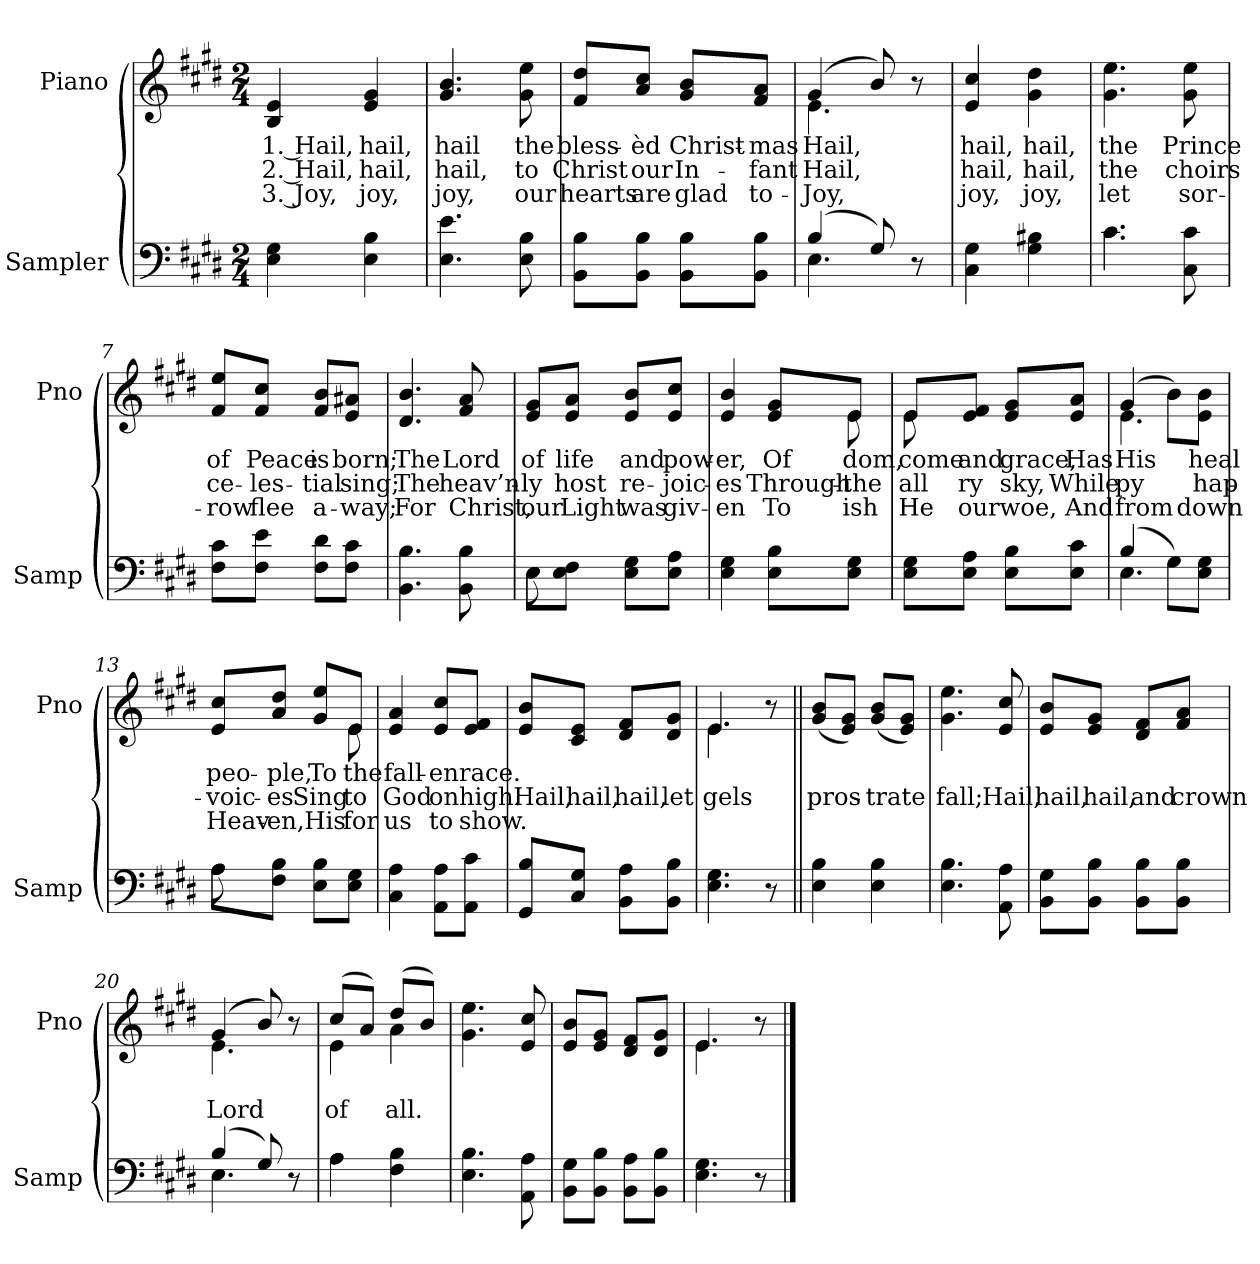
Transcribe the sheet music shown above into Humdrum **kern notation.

**kern	**kern	**text	**text	**text
*part2	*part1	*part1	*part1	*part1
*staff2	*staff1	*staff1	*staff1	*staff1
*I"Sampler	*I"Piano	*	*	*
*I'Samp	*I'Pno	*	*	*
*clefF4	*clefG2	*	*	*
*k[f#c#g#d#]	*k[f#c#g#d#]	*	*	*
*E:	*E:	*	*	*
*M2/4	*M2/4	*	*	*
=1	=1	=1	=1	=1
4E 4G#	4B 4e	1. Hail,	2. Hail,	3. Joy,
4E 4B	4e 4g#	hail,	hail,	joy,
=2	=2	=2	=2	=2
4.E 4.e	4.g# 4.b	hail	hail,	joy,
8E 8B	8g# 8ee	the	to	our
=3	=3	=3	=3	=3
8BB\ 8B\L	8f#/ 8dd#/L	bless-	Christ	hearts
8BB\ 8B\J	8a/ 8cc#/J	-èd	our	are
8BB\ 8B\L	8g#/ 8b/L	Christ-	In-	glad
8BB\ 8B\J	8f#/ 8a/J	-mas	-fant	to-
=4	=4	=4	=4	=4
*^	*^	*	*	*
(4B/	4.E	(4g#/	4.e	Hail,	Hail,	Joy,
8G#/)	.	8b/)	.	.	.	.
8r	8ryy	8r	8ryy	.	.	.
*v	*v	*	*	*	*	*
*	*v	*v	*	*	*
=5	=5	=5	=5	=5
4C# 4G#	4e 4cc#	hail,	hail,	joy,
4G# 4B#X	4g# 4dd#	hail,	hail,	joy,
=6	=6	=6	=6	=6
*^	*	*	*	*
4.c#\	4.c#	4.g# 4.ee	the	the	let
8C# 8c#	8ryy	8g# 8ee	Prince	choirs	sor-
*v	*v	*	*	*	*
=7	=7	=7	=7	=7
8F#\ 8c#\L	8f#/ 8ee/L	of	ce-	-row
8F#\ 8e\J	8f#/ 8cc#/J	Peace	-les-	flee
8F#\ 8d#\L	8f#/ 8b/L	is	-tial	a-
8F#\ 8c#\J	8e/ 8a#X/J	born;	sing;	-way;
=8	=8	=8	=8	=8
4.BB 4.B	4.d# 4.b	The	The	For
8BB 8B	8f# 8a	Lord	heav’n-	Christ,
=9	=9	=9	=9	=9
*^	*	*	*	*
8E\L	8E	8e/ 8g#/L	of	-ly	our
8E\ 8F#\J	4.ryy	8e/ 8a/J	life	host	Light
8E\ 8G#\L	.	8e/ 8b/L	and	re-	was
8E\ 8A\J	.	8e/ 8cc#/J	pow-	-joic-	giv-
*v	*v	*	*	*	*
=10	=10	=10	=10	=10
*	*^	*	*	*
4E 4G#	4e 4b	4.ryy	-er,	-es	-en
8E\ 8B\L	8e/ 8g#/L	.	Of	Through-	To
8E\ 8G#\J	8e/J	8e	-dom,	the	-ish
=11	=11	=11	=11	=11	=11
8E\ 8G#\L	8e/L	8e	come	all	He
8E\ 8A\J	8e/ 8f#/J	4.ryy	and	-ry	our
8E\ 8B\L	8e/ 8g#/L	.	grace,	sky,	woe,
8E\ 8c#\J	8e/ 8a/J	.	Has	While	And
=12	=12	=12	=12	=12	=12
*^	*	*	*	*	*
(4B/	4.E	(4g#/	4.e	His	-py	from
8G#\L)	.	8b\L)	.	.	.	.
8E\ 8G#\J	8ryy	8e\ 8b\J	8ryy	heal	hap-	down
=13	=13	=13	=13	=13	=13	=13
8A\L	8A	8e/ 8cc#/L	4.ryy	peo-	voic-	Heav-
8F#\ 8B\J	4.ryy	8a/ 8dd#/J	.	-ple,	-es	-en,
8E\ 8B\L	.	8g#/ 8ee/L	.	To	Sing	His
8E\ 8G#\J	.	8e/J	8e	the	to	for
*v	*v	*	*	*	*	*
*	*v	*v	*	*	*
=14	=14	=14	=14	=14
4C# 4A	4e 4a	fall-	God	us
8AA\ 8A\L	8e/ 8cc#/L	-en	on	to
8AA\ 8c#\J	8e/ 8f#/J	race.	high.	show.
=15	=15	=15	=15	=15
8GG#/ 8B/L	8e/ 8b/L	.	Hail,	.
8C#/ 8G#/J	8c#/ 8e/J	.	hail,	.
8BB\ 8A\L	8d#/ 8f#/L	.	hail,	.
8BB\ 8B\J	8d#/ 8g#/J	.	let	.
=16	=16	=16	=16	=16
*	*^	*	*	*
4.E 4.G#	4.e/	4.e	.	-gels	.
8r	8r	8ryy	.	.	.
=17||	=17||	=17||	=17||	=17||	=17||
!	!LO:TX:t=Refrain	!	!	!	!
*	*v	*v	*	*	*
4E 4B	(8g#/ 8b/L	.	pros-	.
.	8e/ 8g#/J)	.	.	.
4E 4B	(8g#/ 8b/L	.	-trate	.
.	8e/ 8g#/J)	.	.	.
=18	=18	=18	=18	=18
4.E 4.B	4.g# 4.ee	.	fall;	.
8AA 8A	8e 8cc#	.	Hail,	.
=19	=19	=19	=19	=19
8BB\ 8G#\L	8e/ 8b/L	.	hail,	.
8BB\ 8B\J	8e/ 8g#/J	.	hail,	.
8BB\ 8B\L	8d#/ 8f#/L	.	and	.
8BB\ 8B\J	8f#/ 8a/J	.	crown	.
=20	=20	=20	=20	=20
*^	*^	*	*	*
(4B/	4.E	(4g#/	4.e	.	Lord	.
8G#/)	.	8b/)	.	.	.	.
8r	8ryy	8r	8ryy	.	.	.
=21	=21	=21	=21	=21	=21	=21
4A\	4A	(8cc#/L	4e	.	of	.
.	.	8a/J)	.	.	.	.
4F# 4B	4ryy	(8dd#/L	4a	.	all.	.
.	.	8b/J)	.	.	.	.
*v	*v	*	*	*	*	*
*	*v	*v	*	*	*
=22	=22	=22	=22	=22
4.E 4.B	4.g# 4.ee	.	.	.
8AA 8A	8e 8cc#	.	.	.
=23	=23	=23	=23	=23
8BB\ 8G#\L	8e/ 8b/L	.	.	.
8BB\ 8B\J	8e/ 8g#/J	.	.	.
8BB\ 8A\L	8d#/ 8f#/L	.	.	.
8BB\ 8B\J	8d#/ 8g#/J	.	.	.
=24	=24	=24	=24	=24
*	*^	*	*	*
4.E 4.G#	4.e/	4.e	.	.	.
8r	8r	8ryy	.	.	.
*	*v	*v	*	*	*
==	==	==	==	==
*-	*-	*-	*-	*-
